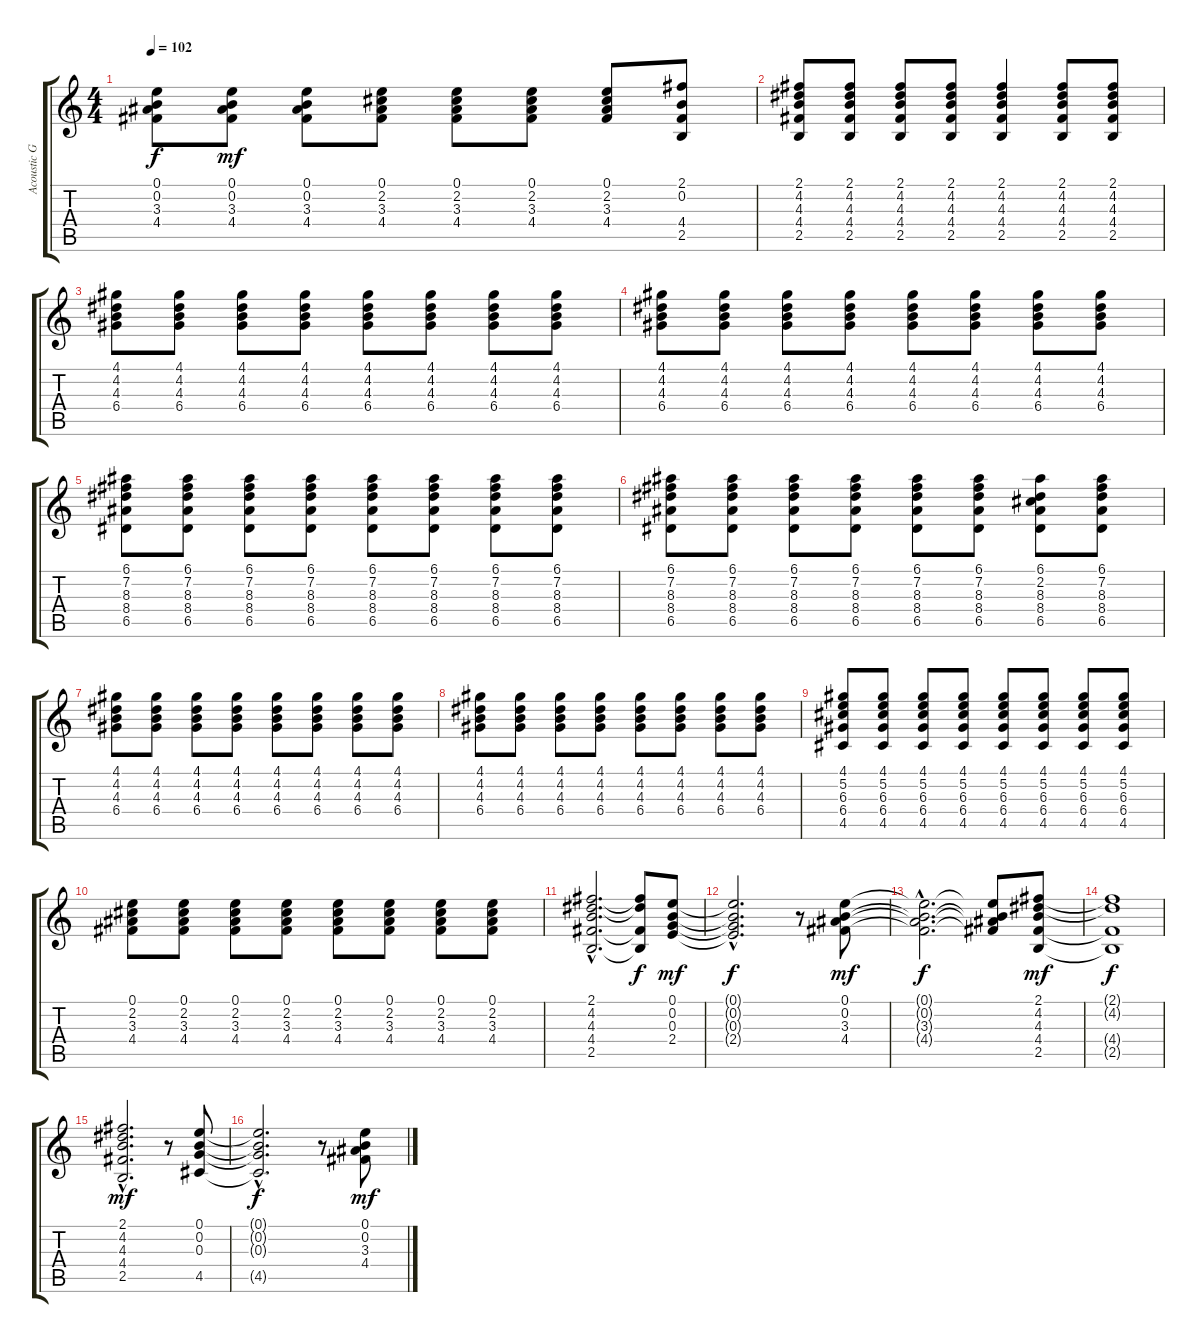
\track ("Acoustic Guitar IV" "Acoustic G") {instrument acousticguitarsteel}
\staff {score tabs}
\tuning (E4 B3 G3 D3 A2 E2) {hide}
\ts (4 4)
\tempo 102
\clef g2
\ks c
(0.1{t} 0.2{t} 3.3{t} 4.4{t}).8{dy f} (0.1 0.2 3.3 4.4).8{dy mf} (0.1 0.2 3.3 4.4).8 (0.1 2.2 3.3 4.4).8 (0.1 2.2 3.3 4.4).8 (0.1 2.2 3.3 4.4).8 (0.1 2.2 3.3 4.4).8 (2.1 0.2 4.4 2.5).8 |
(2.1 4.2 4.3 4.4 2.5).8 (2.1 4.2 4.3 4.4 2.5).8 (2.1 4.2 4.3 4.4 2.5).8 (2.1 4.2 4.3 4.4 2.5).8 (2.1 4.2 4.3 4.4 2.5).4 (2.1 4.2 4.3 4.4 2.5).8 (2.1 4.2 4.3 4.4 2.5).8 |
(4.1 4.2 4.3 6.4).8 (4.1 4.2 4.3 6.4).8 (4.1 4.2 4.3 6.4).8 (4.1 4.2 4.3 6.4).8 (4.1 4.2 4.3 6.4).8 (4.1 4.2 4.3 6.4).8 (4.1 4.2 4.3 6.4).8 (4.1 4.2 4.3 6.4).8 |
(4.1 4.2 4.3 6.4).8 (4.1 4.2 4.3 6.4).8 (4.1 4.2 4.3 6.4).8 (4.1 4.2 4.3 6.4).8 (4.1 4.2 4.3 6.4).8 (4.1 4.2 4.3 6.4).8 (4.1 4.2 4.3 6.4).8 (4.1 4.2 4.3 6.4).8 |
(6.1 7.2 8.3 8.4 6.5).8 (6.1 7.2 8.3 8.4 6.5).8 (6.1 7.2 8.3 8.4 6.5).8 (6.1 7.2 8.3 8.4 6.5).8 (6.1 7.2 8.3 8.4 6.5).8 (6.1 7.2 8.3 8.4 6.5).8 (6.1 7.2 8.3 8.4 6.5).8 (6.1 7.2 8.3 8.4 6.5).8 |
(6.1 7.2 8.3 8.4 6.5).8 (6.1 7.2 8.3 8.4 6.5).8 (6.1 7.2 8.3 8.4 6.5).8 (6.1 7.2 8.3 8.4 6.5).8 (6.1 7.2 8.3 8.4 6.5).8 (6.1 7.2 8.3 8.4 6.5).8 (6.1 2.2 8.3 8.4 6.5).8 (6.1 7.2 8.3 8.4 6.5).8 |
(4.1 4.2 4.3 6.4).8 (4.1 4.2 4.3 6.4).8 (4.1 4.2 4.3 6.4).8 (4.1 4.2 4.3 6.4).8 (4.1 4.2 4.3 6.4).8 (4.1 4.2 4.3 6.4).8 (4.1 4.2 4.3 6.4).8 (4.1 4.2 4.3 6.4).8 |
(4.1 4.2 4.3 6.4).8 (4.1 4.2 4.3 6.4).8 (4.1 4.2 4.3 6.4).8 (4.1 4.2 4.3 6.4).8 (4.1 4.2 4.3 6.4).8 (4.1 4.2 4.3 6.4).8 (4.1 4.2 4.3 6.4).8 (4.1 4.2 4.3 6.4).8 |
(4.1 5.2 6.3 6.4 4.5).8 (4.1 5.2 6.3 6.4 4.5).8 (4.1 5.2 6.3 6.4 4.5).8 (4.1 5.2 6.3 6.4 4.5).8 (4.1 5.2 6.3 6.4 4.5).8 (4.1 5.2 6.3 6.4 4.5).8 (4.1 5.2 6.3 6.4 4.5).8 (4.1 5.2 6.3 6.4 4.5).8 |
(0.1 2.2 3.3 4.4).8 (0.1 2.2 3.3 4.4).8 (0.1 2.2 3.3 4.4).8 (0.1 2.2 3.3 4.4).8 (0.1 2.2 3.3 4.4).8 (0.1 2.2 3.3 4.4).8 (0.1 2.2 3.3 4.4).8 (0.1 2.2 3.3 4.4).8 |
(2.1{hac} 4.2{hac} 4.3{hac} 4.4{hac} 2.5{hac}).2{d} (2.1{t} 4.2{t} 4.4{t} 2.5{t}).8{dy f} (0.1 0.2 0.3 2.4).8{dy mf} |
(0.1{hac t} 0.2{hac t} 0.3{hac t} 2.4{hac t}).2{d dy f} r.8 (0.1 0.2 3.3 4.4).8{dy mf} |
(0.1{hac t} 0.2{hac t} 3.3{hac t} 4.4{hac t}).2{d dy f} (0.1{t} 0.2{t} 3.3{t} 4.4{t}).8 (2.1 4.2 4.3 4.4 2.5).8{dy mf} |
(2.1{t} 4.2{t} 4.4{t} 2.5{t}).1{dy f} |
(2.1{hac} 4.2{hac} 4.3{hac} 4.4{hac} 2.5{hac}).2{d dy mf} r.8 (0.1 0.2 0.3 4.5).8 |
(0.1{hac t} 0.2{hac t} 0.3{hac t} 4.5{hac t}).2{d dy f} r.8 (0.1 0.2 3.3 4.4).8{dy mf}
